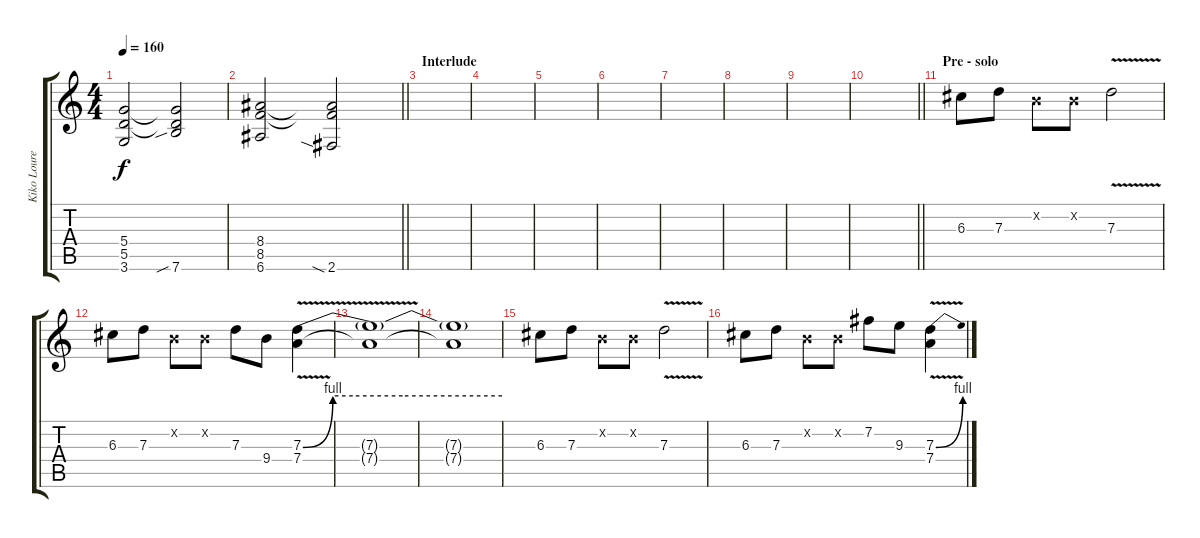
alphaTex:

\track ("Kiko Loureiro" "Kiko Loure") {instrument distortionguitar}
\staff {score tabs}
\tuning (E4 B3 G3 D3 A2 E2) {hide}
\ts (4 4)
\tempo 160
\clef g2
\ks c
(5.4 5.5 3.6).2{dy f} (5.4{t} 5.5{t} 7.6{sib}).2 |
\barLineRight lightlight
(8.4 8.5 6.6).2 (8.4{t} 8.5{t} 2.6{sia}).2 |
\section ("" "Interlude")
|
|
|
|
|
|
|
\barLineRight lightlight
|
\section ("" "Pre - solo")
6.3.8 7.3.8 0.2{x}.8 0.2{x}.8 7.3{v}.2 |
6.3.8 7.3.8 0.2{x}.8 0.2{x}.8 7.3.8 9.4.8 (7.3{be (custom 0 0 9 4 15 4 30 4 60 4) v} 7.4).4 |
(7.3{t} 7.4{t}).1 |
(7.3{t} 7.4{t}).1 |
6.3.8 7.3.8 0.2{x}.8 0.2{x}.8 7.3{v}.2 |
6.3.8 7.3.8 0.2{x}.8 0.2{x}.8 7.2.8 9.3.8 (7.3{be (bend 0 0 60 4) v} 7.4).4
